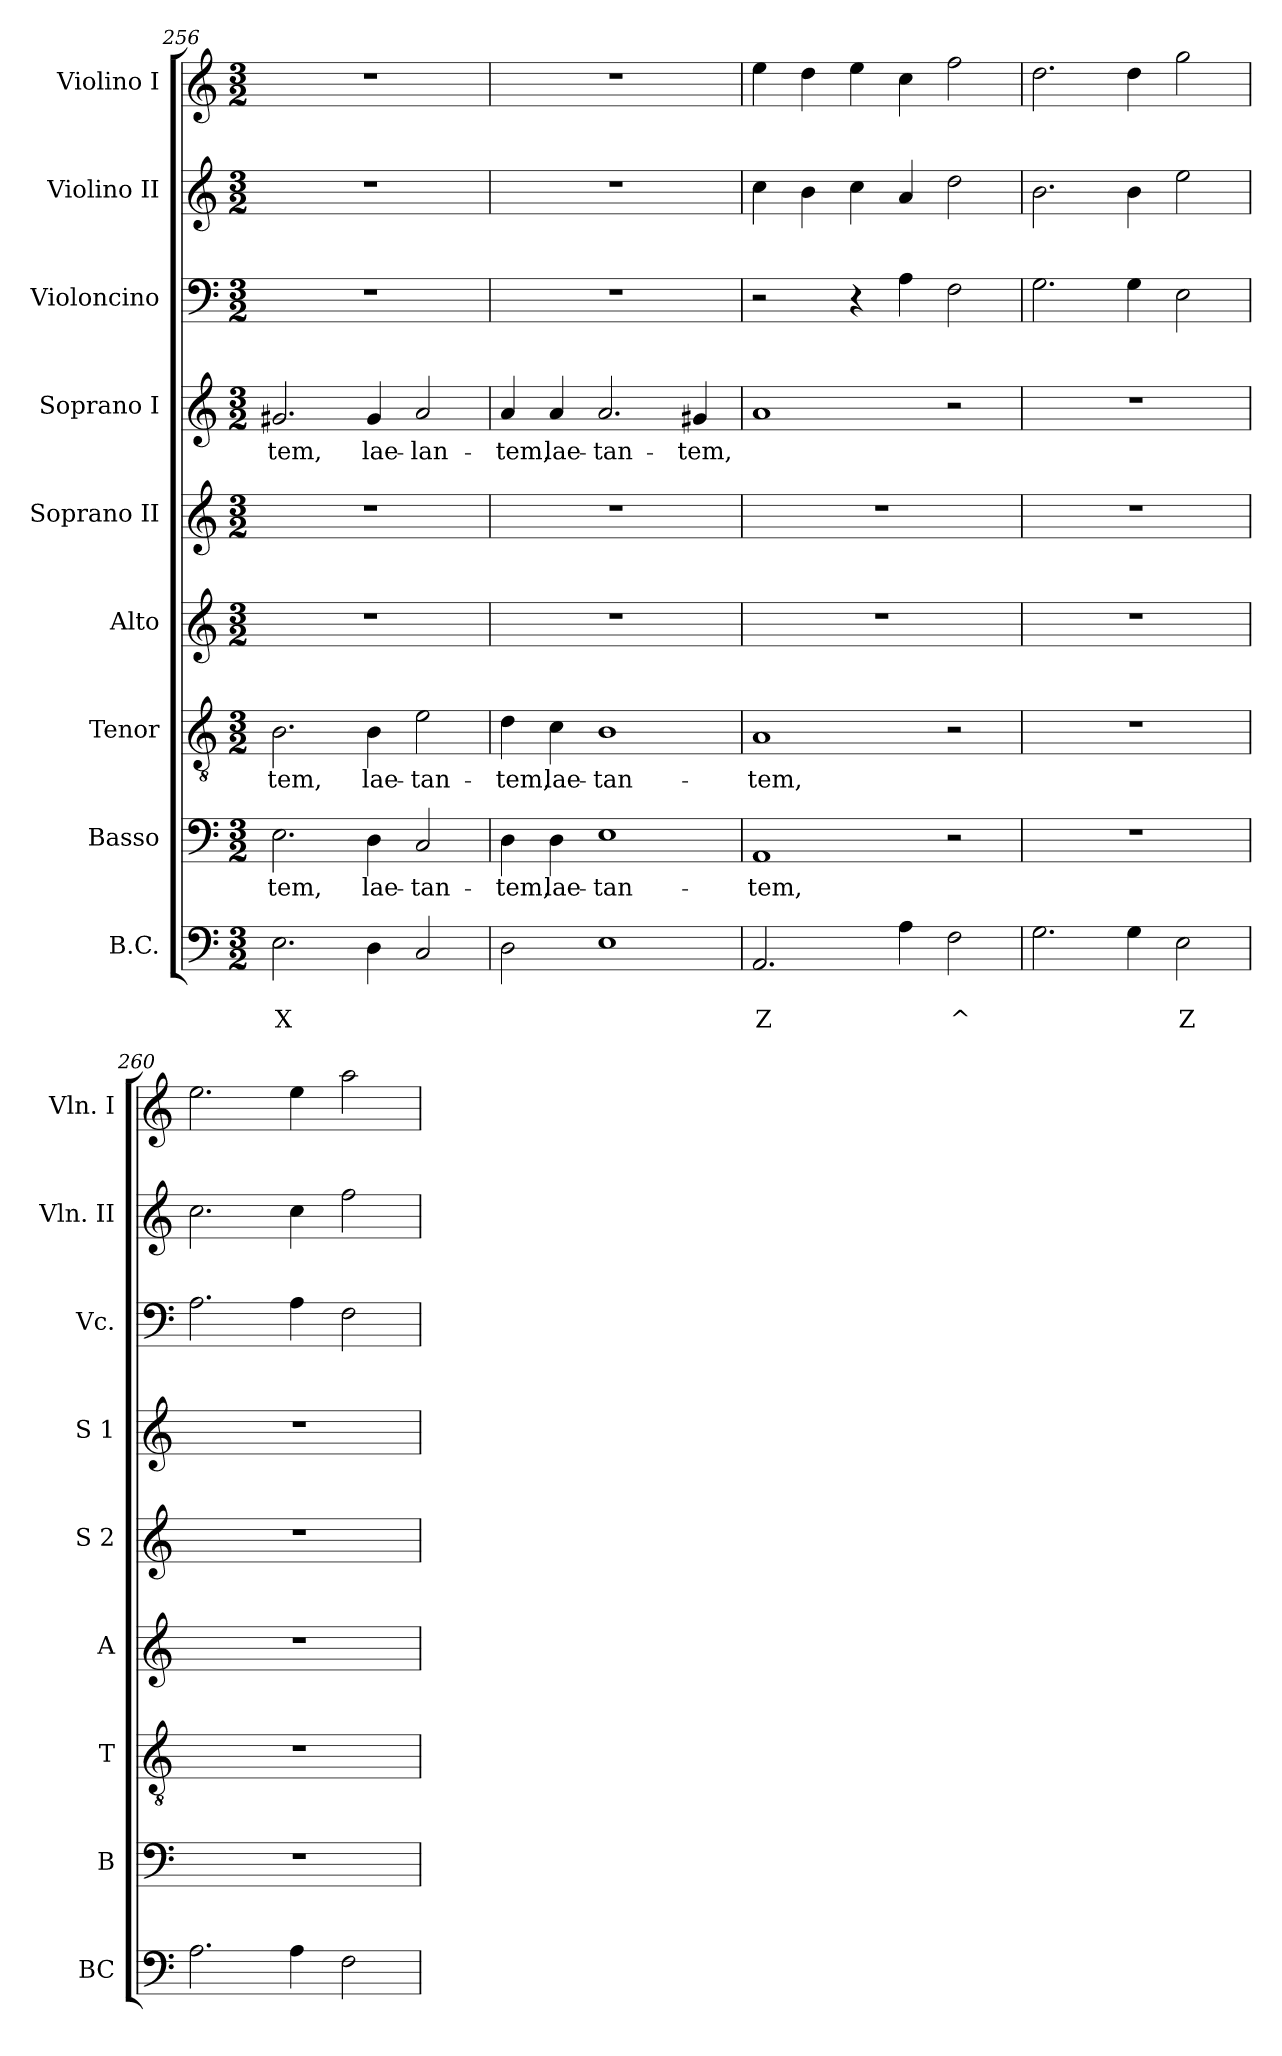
**kern	**text	**text	**kern	**text	**kern	**text	**kern	**kern	**kern	**text	**kern	**kern	**kern
*part9	*part9	*part9	*part8	*part8	*part7	*part7	*part6	*part5	*part4	*part4	*part3	*part2	*part1
*staff9	*staff9	*staff9	*staff8	*staff8	*staff7	*staff7	*staff6	*staff5	*staff4	*staff4	*staff3	*staff2	*staff1
*I"B.C.	*	*	*I"Basso	*	*I"Tenor	*	*I"Alto	*I"Soprano II	*I"Soprano I	*	*I"Violoncino	*I"Violino II	*I"Violino I
*I'BC	*	*	*I'B	*	*I'T	*	*I'A	*I'S 2	*I'S 1	*	*I'Vc.	*I'Vln. II	*I'Vln. I
*clefF4	*	*	*clefF4	*	*clefGv2	*	*clefG2	*clefG2	*clefG2	*	*clefF4	*clefG2	*clefG2
*k[]	*	*	*k[]	*	*k[]	*	*k[]	*k[]	*k[]	*	*k[]	*k[]	*k[]
*C:	*	*	*C:	*	*C:	*	*C:	*C:	*C:	*	*C:	*C:	*C:
*M3/2	*	*	*M3/2	*	*M3/2	*	*M3/2	*M3/2	*M3/2	*	*M3/2	*M3/2	*M3/2
=256	=256	=256	=256	=256	=256	=256	=256	=256	=256	=256	=256	=256	=256
!	!	!LO:LY:b	!	!LO:LY:b	!	!LO:LY:b	!	!	!	!LO:LY:b	!	!	!
2.E\	.	X	2.E\	-tem,	2.B\	-tem,	1.r	1.r	2.g#X/	-tem,	1.r	1.r	1.r
!	!	!	!	!LO:LY:b	!	!LO:LY:b	!	!	!	!LO:LY:b	!	!	!
4D\	.	.	4D\	lae-	4B\	lae-	.	.	4g#/	lae-	.	.	.
!	!	!	!	!LO:LY:b	!	!LO:LY:b	!	!	!	!LO:LY:b	!	!	!
2C/	.	.	2C/	-tan-	2e\	-tan-	.	.	2a/	-lan-	.	.	.
=257	=257	=257	=257	=257	=257	=257	=257	=257	=257	=257	=257	=257	=257
!	!	!	!	!LO:LY:b	!	!LO:LY:b	!	!	!	!LO:LY:b	!	!	!
2D\	.	.	4D\	-tem,	4d\	-tem,	1.r	1.r	4a/	-tem,	1.r	1.r	1.r
!	!	!	!	!LO:LY:b	!	!LO:LY:b	!	!	!	!LO:LY:b	!	!	!
.	.	.	4D\	lae-	4c\	lae-	.	.	4a/	lae-	.	.	.
!	!	!	!	!LO:LY:b	!	!LO:LY:b	!	!	!	!LO:LY:b	!	!	!
1E	.	.	1E	-tan-	1B	-tan-	.	.	2.a/	-tan-	.	.	.
!	!	!	!	!	!	!	!	!	!	!LO:LY:b	!	!	!
.	.	.	.	.	.	.	.	.	4g#X/	-tem,	.	.	.
!!LO:PB:g=z
=258	=258	=258	=258	=258	=258	=258	=258	=258	=258	=258	=258	=258	=258
!	!	!LO:LY:b	!	!LO:LY:b	!	!LO:LY:b	!	!	!	!	!	!	!
2.AA/	.	Z	1AA	-tem,	1A	-tem,	1.r	1.r	1a	.	2r	4cc\	4ee\
.	.	.	.	.	.	.	.	.	.	.	.	4b\	4dd\
.	.	.	.	.	.	.	.	.	.	.	4r	4cc\	4ee\
4A\	.	.	.	.	.	.	.	.	.	.	4A\	4a/	4cc\
!	!	!LO:LY:b	!	!	!	!	!	!	!	!	!	!	!
2F\	.	^	2r	.	2r	.	.	.	2r	.	2F\	2dd\	2ff\
=259	=259	=259	=259	=259	=259	=259	=259	=259	=259	=259	=259	=259	=259
2.G\	.	.	1.r	.	1.r	.	1.r	1.r	1.r	.	2.G\	2.b\	2.dd\
4G\	.	.	.	.	.	.	.	.	.	.	4G\	4b\	4dd\
!	!	!LO:LY:b	!	!	!	!	!	!	!	!	!	!	!
2E\	.	Z	.	.	.	.	.	.	.	.	2E\	2ee\	2gg\
=260	=260	=260	=260	=260	=260	=260	=260	=260	=260	=260	=260	=260	=260
2.A\	.	.	1.r	.	1.r	.	1.r	1.r	1.r	.	2.A\	2.cc\	2.ee\
4A\	.	.	.	.	.	.	.	.	.	.	4A\	4cc\	4ee\
2F\	.	.	.	.	.	.	.	.	.	.	2F\	2ff\	2aa\
=	=	=	=	=	=	=	=	=	=	=	=	=	=
*-	*-	*-	*-	*-	*-	*-	*-	*-	*-	*-	*-	*-	*-
